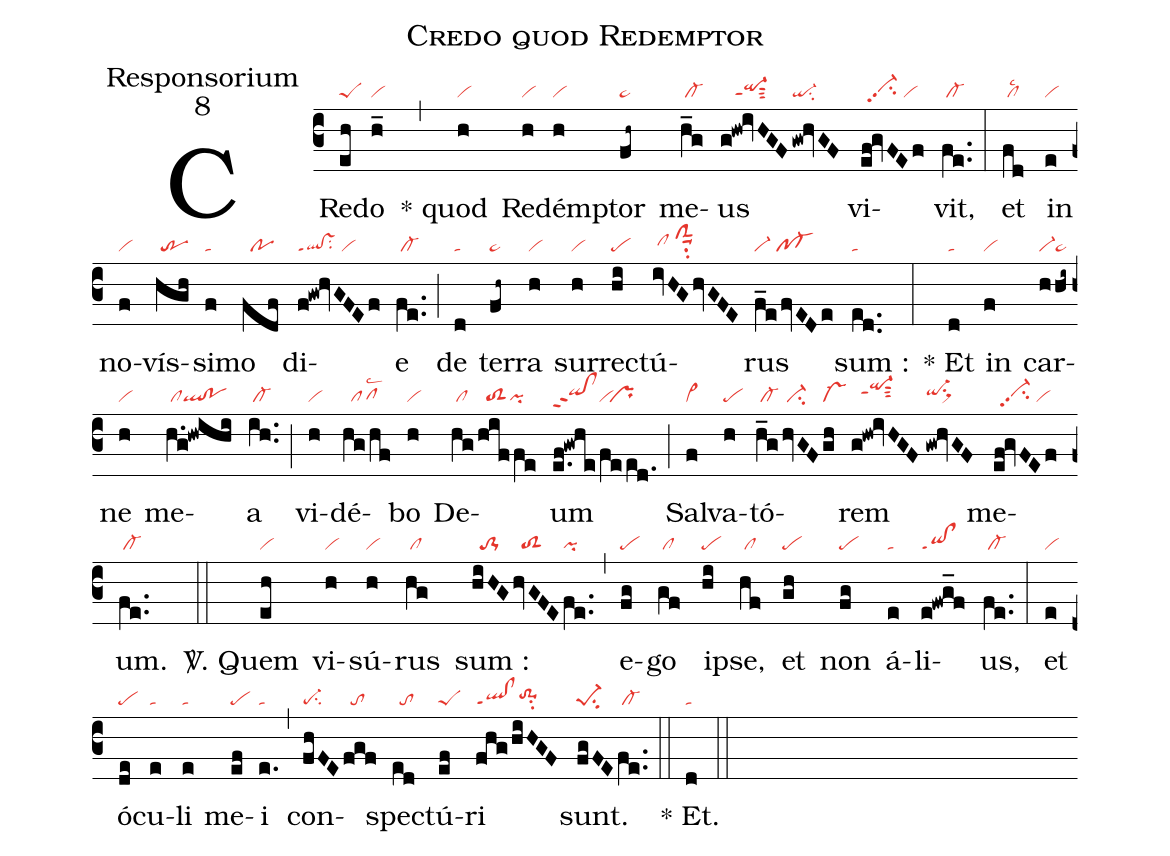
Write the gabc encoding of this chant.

name:Credo quod Redemptor;
office-part:Responsorium;
mode:8;
nabc-lines:1;
%%
(c3) CRe(eh|peS)do(h_|vi) (,) *
quod(h|vi) Red(h|vi)ém(h|vi)ptor(fh~|pe~)
me(h_g|/cl-)us(g!hw!ivHGF|///qi-hhppt1sut3|/gw!hvGF|qi-su2) vi(ef!gvFEf|//vi-hhpp2su2/vi)vit,(fe..|/cl-) (:)
et(fd|/cllsc2) in(e|vi) no(f|vi)vís(hgh|/tr)si(f|ta)mo(fdf|//po) di(f!gw!hvGFEf|ql!vsppt1su2/vi)e(fe..|/cl-) (;)
de(d|ta) ter(fh~|pe~)ra(h|vi)
sur(h|vi)re(hi|pe)ctú(ivHG/hvGFE|/clhh/clShjsuu1su2)rus(f_e/fvEDe|vi-/pf-) sum :(ed..|ta) (:) *

Et(d|ta) in(f|vi) car(hhi~|vi-pe~)ne(h|vi) me(h.g!hwihi|/clql!po)a(ih..|/cl-) (;)
vi(h|vi)dé(hg/hf|//pflsc2)bo(h|vi) De(hg|/cl|/hiffe|//toS2pi)um(e.f!gwhe|qihh!clhhppt2|/feed.|vi`pr) (;)
Sal(f|vi>)va(h|pe)tó(h_g|/cl-|/hvGF|/ci-|/gh|vs-)rem(g!hw!ivHGF|//qi-hjppt1sut3|///gw!hvGF|qi-hhsu1sux1)
me(ef!gvFEf|//vi-hhpp2su2/vi)um.(fe..|/cl-) (::)

<sp>V/</sp>. Quem(eh|vi) vi(h|vi)sú(h|vi)rus(hg|/cl) sum :(hiHG|//to-1|/hvGFE|//toS2|fe..|pi) (,)
e(fg|pe)go(gf|/cl) i(hi|pe)pse,(hf|/cl) et(gh|pe) non(fg|pe) á(e|ta)li(e!fwg_f|qi!clppt1)us,(fe..|/cl-) (:)
et(e|vi) ó(de|pe)cu(e|ta)li(e|ta) me(ef|pe)i(e.|ta) (,)
con(fhFE|pe-su2|/fgf|//to)spe(ed|//to)ctú(ef|peS)ri(fhg/hiHGF|ql!clppt1to-1hhsu2) sunt.(fgFE|pe-1su2|fe..|/cl-) (::)

* Et.(d|ta)  (::)
